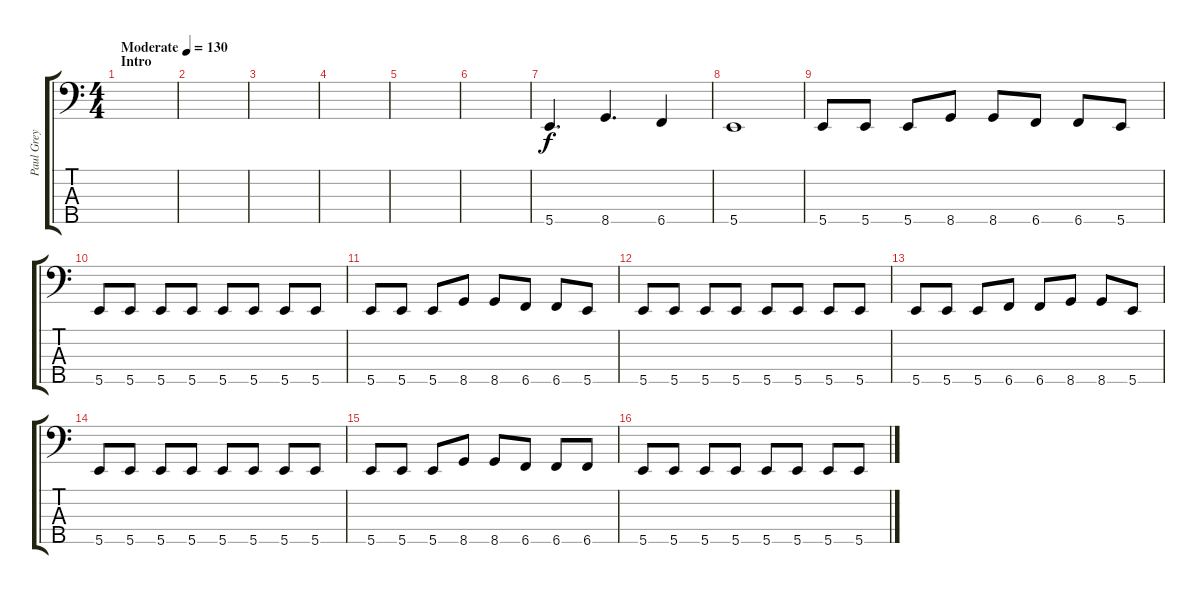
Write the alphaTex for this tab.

\track ("Paul Grey" "Paul Grey") {instrument electricbasspick}
\staff {score tabs}
\tuning (G2 D2 A1 E1 B0) {hide}
\ts (4 4)
\section ("" "Intro")
\tempo (130 "Moderate")
\clef f4
\ks c
|
|
|
|
|
|
5.5.4{d} 8.5.4{d} 6.5.4 |
5.5.1 |
5.5.8 5.5.8 5.5.8 8.5.8 8.5.8 6.5.8 6.5.8 5.5.8 |
5.5.8 5.5.8 5.5.8 5.5.8 5.5.8 5.5.8 5.5.8 5.5.8 |
5.5.8 5.5.8 5.5.8 8.5.8 8.5.8 6.5.8 6.5.8 5.5.8 |
5.5.8 5.5.8 5.5.8 5.5.8 5.5.8 5.5.8 5.5.8 5.5.8 |
5.5.8 5.5.8 5.5.8 6.5.8 6.5.8 8.5.8 8.5.8 5.5.8 |
5.5.8 5.5.8 5.5.8 5.5.8 5.5.8 5.5.8 5.5.8 5.5.8 |
5.5.8 5.5.8 5.5.8 8.5.8 8.5.8 6.5.8 6.5.8 6.5.8 |
5.5.8 5.5.8 5.5.8 5.5.8 5.5.8 5.5.8 5.5.8 5.5.8
